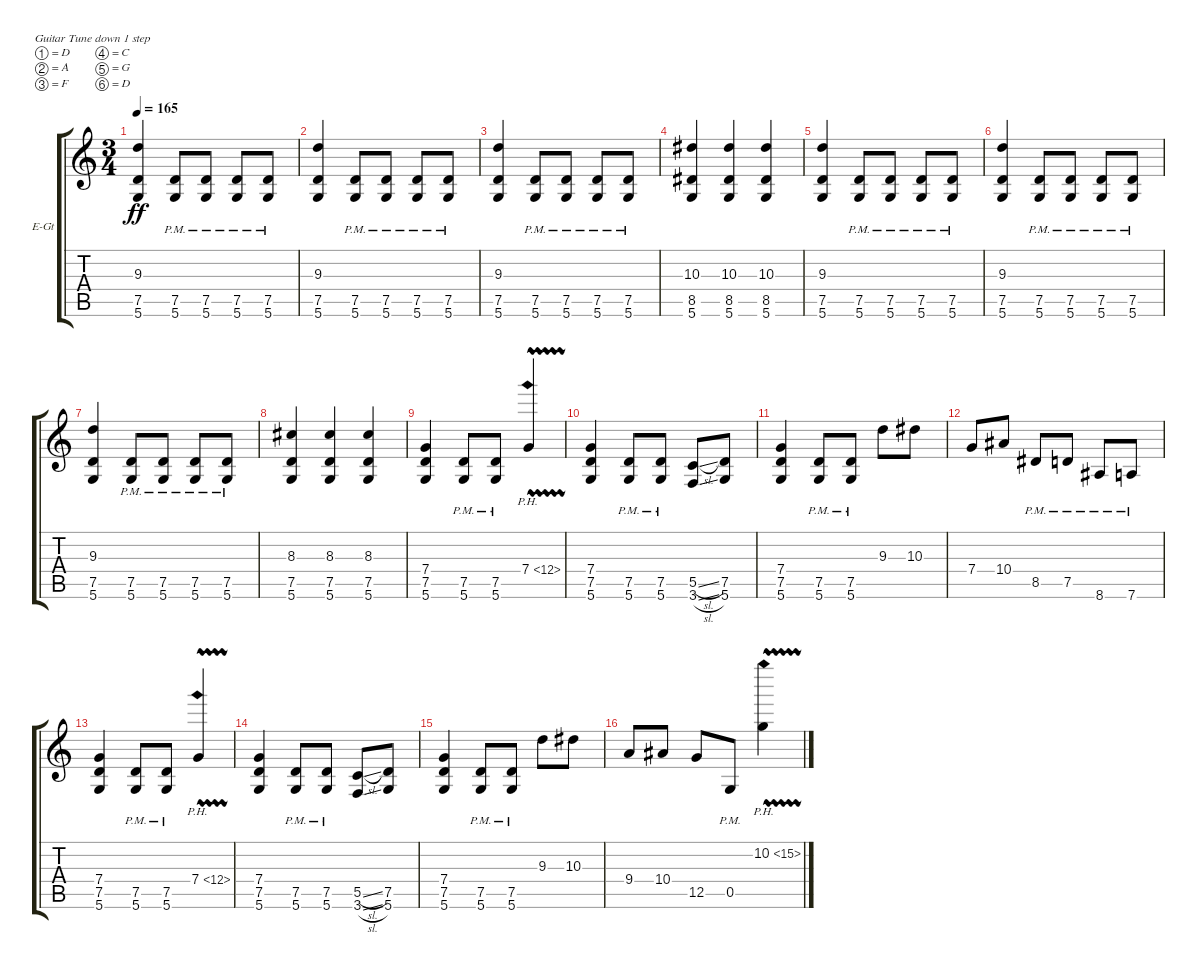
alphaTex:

\bracketExtendMode groupsimilarinstruments
\firstSystemTrackNameOrientation horizontal
\otherSystemsTrackNameOrientation horizontal
\track ("Electric Guitar 2" "E-Gt") {instrument distortionguitar}
\staff {score tabs}
\tuning (D4 A3 F3 C3 G2 D2)
\ts (3 4)
\tempo 165
\clef g2
\ks c
(5.6 7.5 9.3).4{dy ff instrument distortionguitar} (5.6{pm} 7.5{pm}).8 (5.6{pm} 7.5{pm}).8 (5.6{pm} 7.5{pm}).8 (5.6{pm} 7.5{pm}).8 |
(5.6 7.5 9.3).4 (5.6{pm} 7.5{pm}).8 (5.6{pm} 7.5{pm}).8 (5.6{pm} 7.5{pm}).8 (5.6{pm} 7.5{pm}).8 |
(5.6 7.5 9.3).4 (5.6{pm} 7.5{pm}).8 (5.6{pm} 7.5{pm}).8 (5.6{pm} 7.5{pm}).8 (5.6{pm} 7.5{pm}).8 |
(5.6 8.5 10.3).4 (5.6 8.5 10.3).4 (5.6 8.5 10.3).4 |
(5.6 7.5 9.3).4 (5.6{pm} 7.5{pm}).8 (5.6{pm} 7.5{pm}).8 (5.6{pm} 7.5{pm}).8 (5.6{pm} 7.5{pm}).8 |
(5.6 7.5 9.3).4 (5.6{pm} 7.5{pm}).8 (5.6{pm} 7.5{pm}).8 (5.6{pm} 7.5{pm}).8 (5.6{pm} 7.5{pm}).8 |
(5.6 7.5 9.3).4 (5.6{pm} 7.5{pm}).8 (5.6{pm} 7.5{pm}).8 (5.6{pm} 7.5{pm}).8 (5.6{pm} 7.5{pm}).8 |
(5.6 7.5 8.3).4 (5.6 7.5 8.3).4 (5.6 7.5 8.3).4 |
(5.6 7.5 7.4).4 (5.6{pm} 7.5{pm}).8 (5.6{pm} 7.5{pm}).8 7.4{ph 5 vw}.4 |
(5.6 7.5 7.4).4 (5.6{pm} 7.5{pm}).8 (5.6{pm} 7.5{pm}).8 (3.6{sl} 5.5{sl}).8 (5.6 7.5).8 |
(5.6 7.5 7.4).4 (5.6{pm} 7.5{pm}).8 (5.6{pm} 7.5{pm}).8 9.3.8 10.3.8 |
7.4.8 10.4.8 8.5{pm}.8 7.5{pm}.8 8.6{pm}.8 7.6{pm}.8 |
(5.6 7.5 7.4).4 (5.6{pm} 7.5{pm}).8 (5.6{pm} 7.5{pm}).8 7.4{ph 5 vw}.4 |
(5.6 7.5 7.4).4 (5.6{pm} 7.5{pm}).8 (5.6{pm} 7.5{pm}).8 (3.6{sl} 5.5{sl}).8 (5.6 7.5).8 |
(5.6 7.5 7.4).4 (5.6{pm} 7.5{pm}).8 (5.6{pm} 7.5{pm}).8 9.3.8 10.3.8 |
9.4.8 10.4.8 12.5.8 0.5{pm}.8 10.2{ph 5 vw}.4
